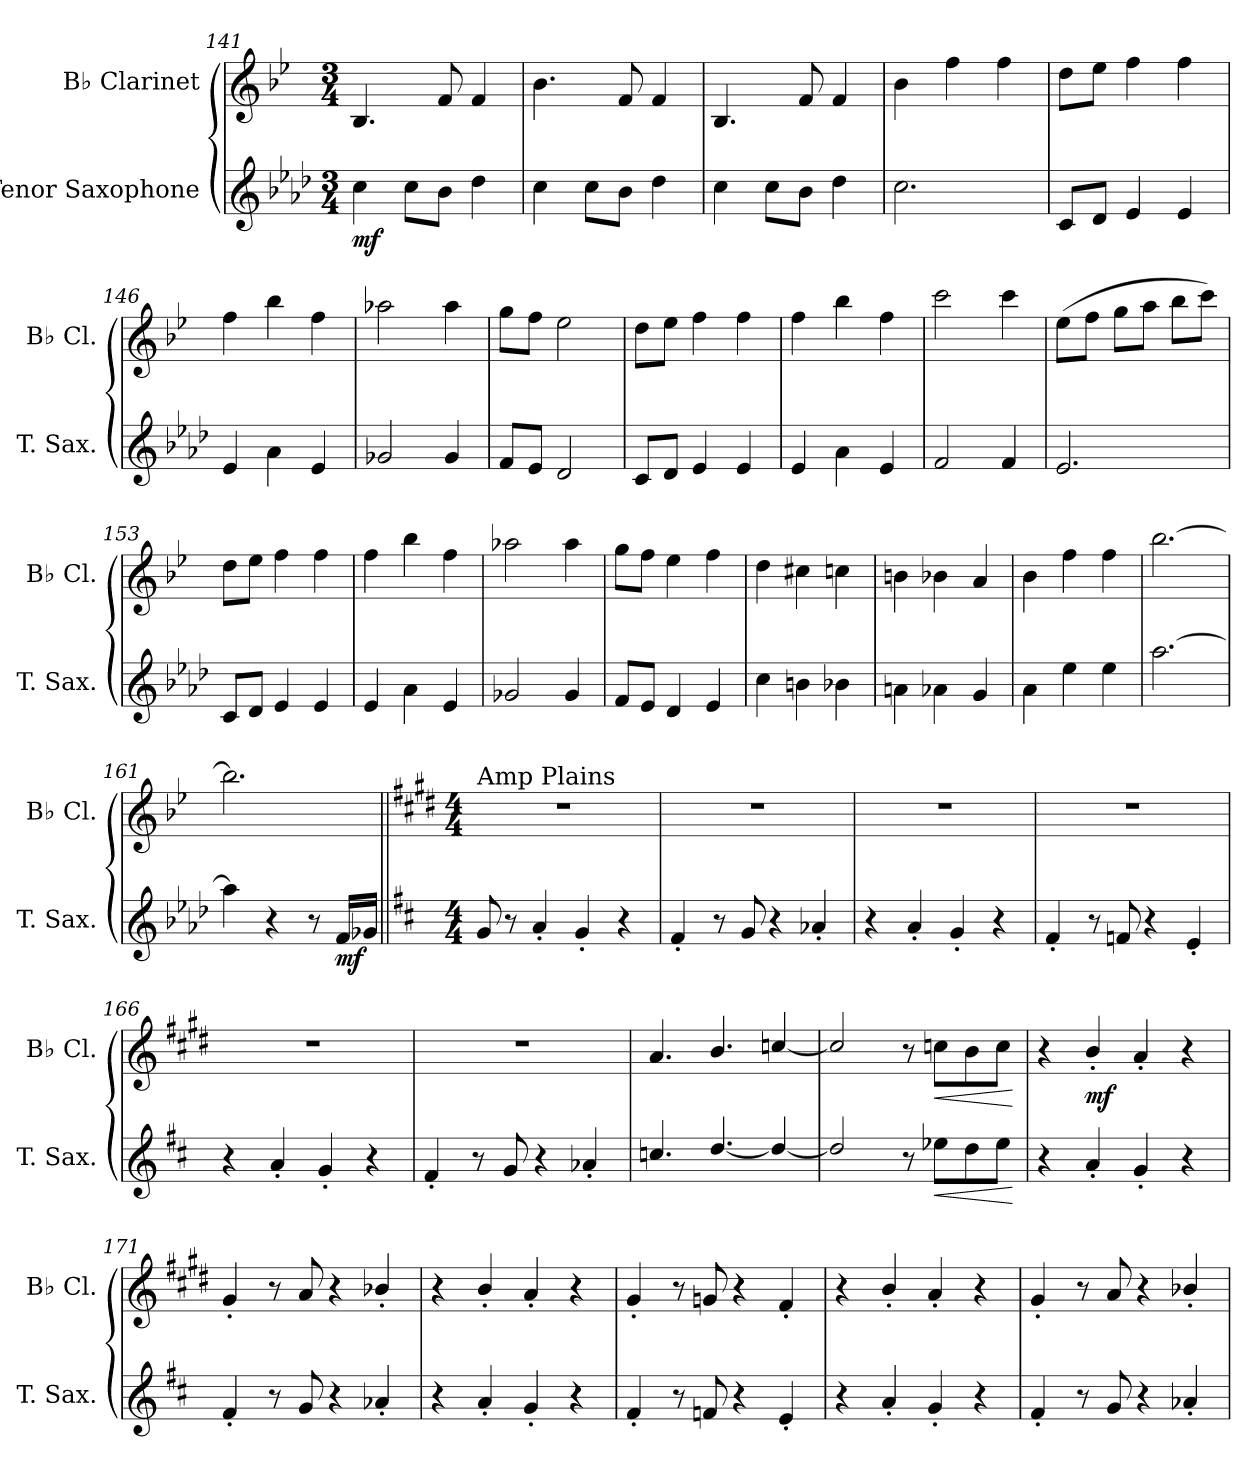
**kern	**dynam	**kern	**dynam
*part2	*part2	*part1	*part1
*staff2	*staff2	*staff1	*staff1
*I"Tenor Saxophone	*	*I"B♭ Clarinet	*
*I'T. Sax.	*	*I'B♭ Cl.	*
!!LO:LB:g=z
*clefG2	*	*clefG2	*
*ITrd8c14	*	*ITrd1c2	*
*k[b-e-a-d-]	*	*k[b-e-a-d-]	*
*M3/4	*	*M3/4	*
=141	=141	=141	=141
!	!LO:DY:b	!	!
4c\	mf	4.A-/	.
8c\L	.	.	.
8B-\J	.	8e-/	.
4d-\	.	4e-/	.
=142	=142	=142	=142
4c\	.	4.a-\	.
8c\L	.	.	.
8B-\J	.	8e-/	.
4d-\	.	4e-/	.
=143	=143	=143	=143
4c\	.	4.A-/	.
8c\L	.	.	.
8B-\J	.	8e-/	.
4d-\	.	4e-/	.
=144	=144	=144	=144
2.c\	.	4a-\	.
.	.	4ee-\	.
.	.	4ee-\	.
=145	=145	=145	=145
8C/L	.	8cc\L	.
8D-/J	.	8dd-\J	.
4E-/	.	4ee-\	.
4E-/	.	4ee-\	.
=146	=146	=146	=146
4E-/	.	4ee-\	.
4A-\	.	4aa-\	.
4E-/	.	4ee-\	.
=147	=147	=147	=147
2G-X/	.	2gg-X\	.
4G-/	.	4gg-\	.
=148	=148	=148	=148
8F/L	.	8ff\L	.
8E-/J	.	8ee-\J	.
2D-/	.	2dd-\	.
=149	=149	=149	=149
8C/L	.	8cc\L	.
8D-/J	.	8dd-\J	.
4E-/	.	4ee-\	.
4E-/	.	4ee-\	.
!!LO:LB:g=z
=150	=150	=150	=150
4E-/	.	4ee-\	.
4A-\	.	4aa-\	.
4E-/	.	4ee-\	.
=151	=151	=151	=151
2F/	.	2bb-\	.
4F/	.	4bb-\	.
=152	=152	=152	=152
2.E-/	.	(8dd-\L	.
.	.	8ee-\J	.
.	.	8ff\L	.
.	.	8gg\J	.
.	.	8aa-\L	.
.	.	8bb-\J)	.
=153	=153	=153	=153
8C/L	.	8cc\L	.
8D-/J	.	8dd-\J	.
4E-/	.	4ee-\	.
4E-/	.	4ee-\	.
=154	=154	=154	=154
4E-/	.	4ee-\	.
4A-\	.	4aa-\	.
4E-/	.	4ee-\	.
=155	=155	=155	=155
2G-X/	.	2gg-X\	.
4G-/	.	4gg-\	.
=156	=156	=156	=156
8F/L	.	8ff\L	.
8E-/J	.	8ee-\J	.
4D-/	.	4dd-\	.
4E-/	.	4ee-\	.
=157	=157	=157	=157
4c\	.	4cc\	.
4Bn\	.	4bn\	.
4B-X\	.	4b-X\	.
=158	=158	=158	=158
4An\	.	4an\	.
4A-X\	.	4a-X\	.
4G/	.	4g/	.
!!LO:LB:g=z
=159	=159	=159	=159
4A-\	.	4a-\	.
4e-\	.	4ee-\	.
4e-\	.	4ee-\	.
=160	=160	=160	=160
[2.a-\	.	[2.aa-\	.
=161	=161	=161	=161
4a-\]	.	2.aa-\]	.
4r	.	.	.
8r	.	.	.
!	!LO:DY:b	!	!
16F/LL	mf	.	.
16G-X/JJ	.	.	.
=162||	=162||	=162||	=162||
*k[f#c#]	*	*k[f#c#]	*
*M4/4	*	*M4/4	*
*	*	*MM210	*
!	!	!LO:TX:a:t=Amp Plains	!
8G/	.	1r	.
8r	.	.	.
4A'/	.	.	.
4G'/	.	.	.
4r	.	.	.
=163	=163	=163	=163
4F#'/	.	1r	.
8r	.	.	.
8G/	.	.	.
4r	.	.	.
4A-X'/	.	.	.
=164	=164	=164	=164
4r	.	1r	.
4A'/	.	.	.
4G'/	.	.	.
4r	.	.	.
=165	=165	=165	=165
4F#'/	.	1r	.
8r	.	.	.
8Fn/	.	.	.
4r	.	.	.
4E'/	.	.	.
!!LO:PB:g=z
=166	=166	=166	=166
4r	.	1r	.
4A'/	.	.	.
4G'/	.	.	.
4r	.	.	.
=167	=167	=167	=167
4F#'/	.	1r	.
8r	.	.	.
8G/	.	.	.
4r	.	.	.
4A-X'/	.	.	.
=168	=168	=168	=168
4.cn/	.	4.g/	.
[4.d/	.	4.a/	.
4d/_	.	[4b-X/	.
=169	=169	=169	=169
2d/]	.	2b-/]	.
8r	.	8r	.
!	!LO:HP:b	!	!LO:HP:b
8e-X\L	<	8b-X\L	<
8d\	.	8a\	.
8e-\J	.	8b-\J	.
.	[	.	[
=170	=170	=170	=170
4r	.	4r	.
!	!	!	!LO:DY:b
4A'/	.	4a'/	mf
4G'/	.	4g'/	.
4r	.	4r	.
=171	=171	=171	=171
4F#'/	.	4f#'/	.
8r	.	8r	.
8G/	.	8g/	.
4r	.	4r	.
4A-X'/	.	4a-X'/	.
=172	=172	=172	=172
4r	.	4r	.
4A'/	.	4a'/	.
4G'/	.	4g'/	.
4r	.	4r	.
!!LO:LB:g=z
=173	=173	=173	=173
4F#'/	.	4f#'/	.
8r	.	8r	.
8Fn/	.	8fn/	.
4r	.	4r	.
4E'/	.	4e'/	.
=174	=174	=174	=174
4r	.	4r	.
4A'/	.	4a'/	.
4G'/	.	4g'/	.
4r	.	4r	.
=175	=175	=175	=175
4F#'/	.	4f#'/	.
8r	.	8r	.
8G/	.	8g/	.
4r	.	4r	.
4A-X'/	.	4a-X'/	.
=	=	=	=
*-	*-	*-	*-
